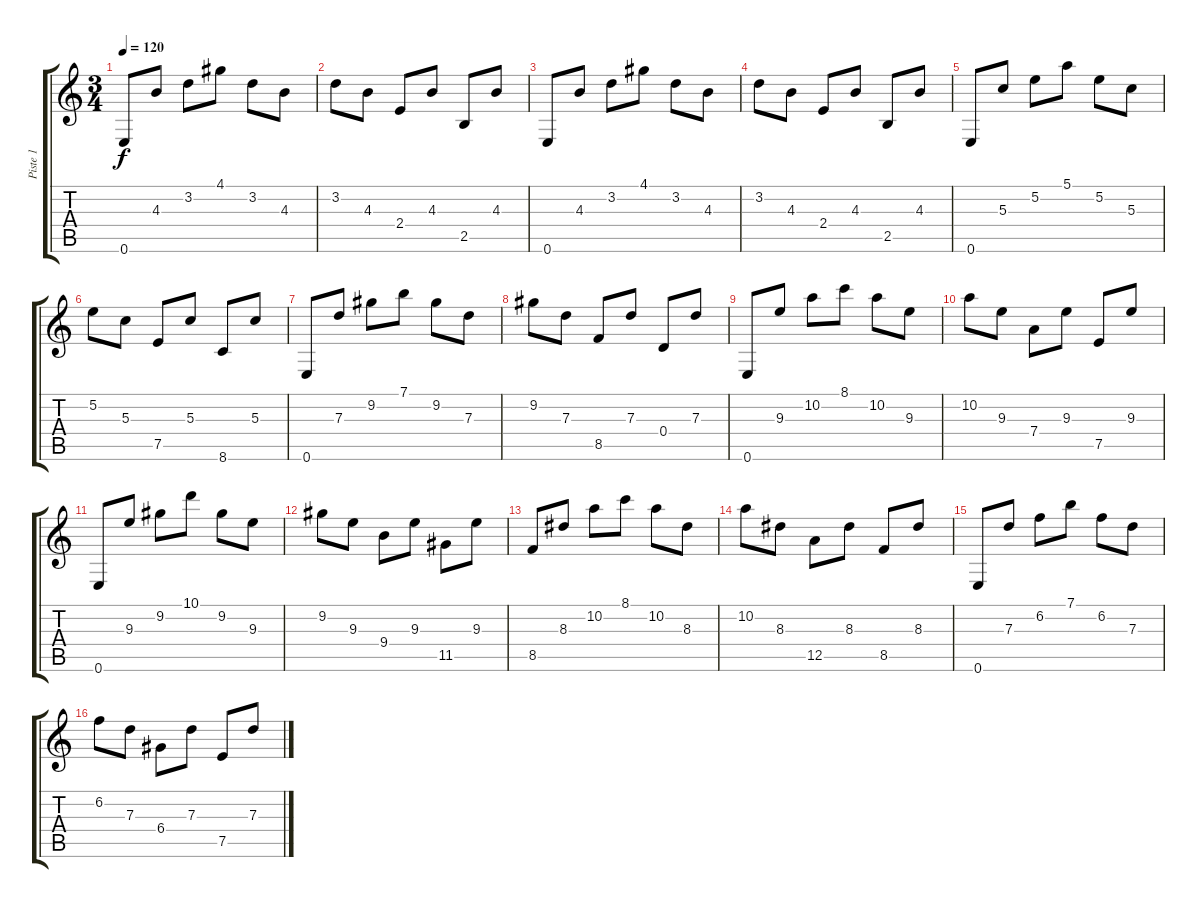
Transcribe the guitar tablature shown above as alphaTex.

\track ("Piste 1" "Piste 1") {instrument acousticguitarnylon}
\staff {score tabs}
\tuning (E4 B3 G3 D3 A2 E2) {hide}
\ts (3 4)
\tempo 120
\clef g2
\ks c
0.6.8{dy f} 4.3.8 3.2.8 4.1.8 3.2.8 4.3.8 |
3.2.8 4.3.8 2.4.8 4.3.8 2.5.8 4.3.8 |
0.6.8 4.3.8 3.2.8 4.1.8 3.2.8 4.3.8 |
3.2.8 4.3.8 2.4.8 4.3.8 2.5.8 4.3.8 |
0.6.8 5.3.8 5.2.8 5.1.8 5.2.8 5.3.8 |
5.2.8 5.3.8 7.5.8 5.3.8 8.6.8 5.3.8 |
0.6.8 7.3.8 9.2.8 7.1.8 9.2.8 7.3.8 |
9.2.8 7.3.8 8.5.8 7.3.8 0.4.8 7.3.8 |
0.6.8 9.3.8 10.2.8 8.1.8 10.2.8 9.3.8 |
10.2.8 9.3.8 7.4.8 9.3.8 7.5.8 9.3.8 |
0.6.8 9.3.8 9.2.8 10.1.8 9.2.8 9.3.8 |
9.2.8 9.3.8 9.4.8 9.3.8 11.5.8 9.3.8 |
8.5.8 8.3.8 10.2.8 8.1.8 10.2.8 8.3.8 |
10.2.8 8.3.8 12.5.8 8.3.8 8.5.8 8.3.8 |
0.6.8 7.3.8 6.2.8 7.1.8 6.2.8 7.3.8 |
6.2.8 7.3.8 6.4.8 7.3.8 7.5.8 7.3.8
